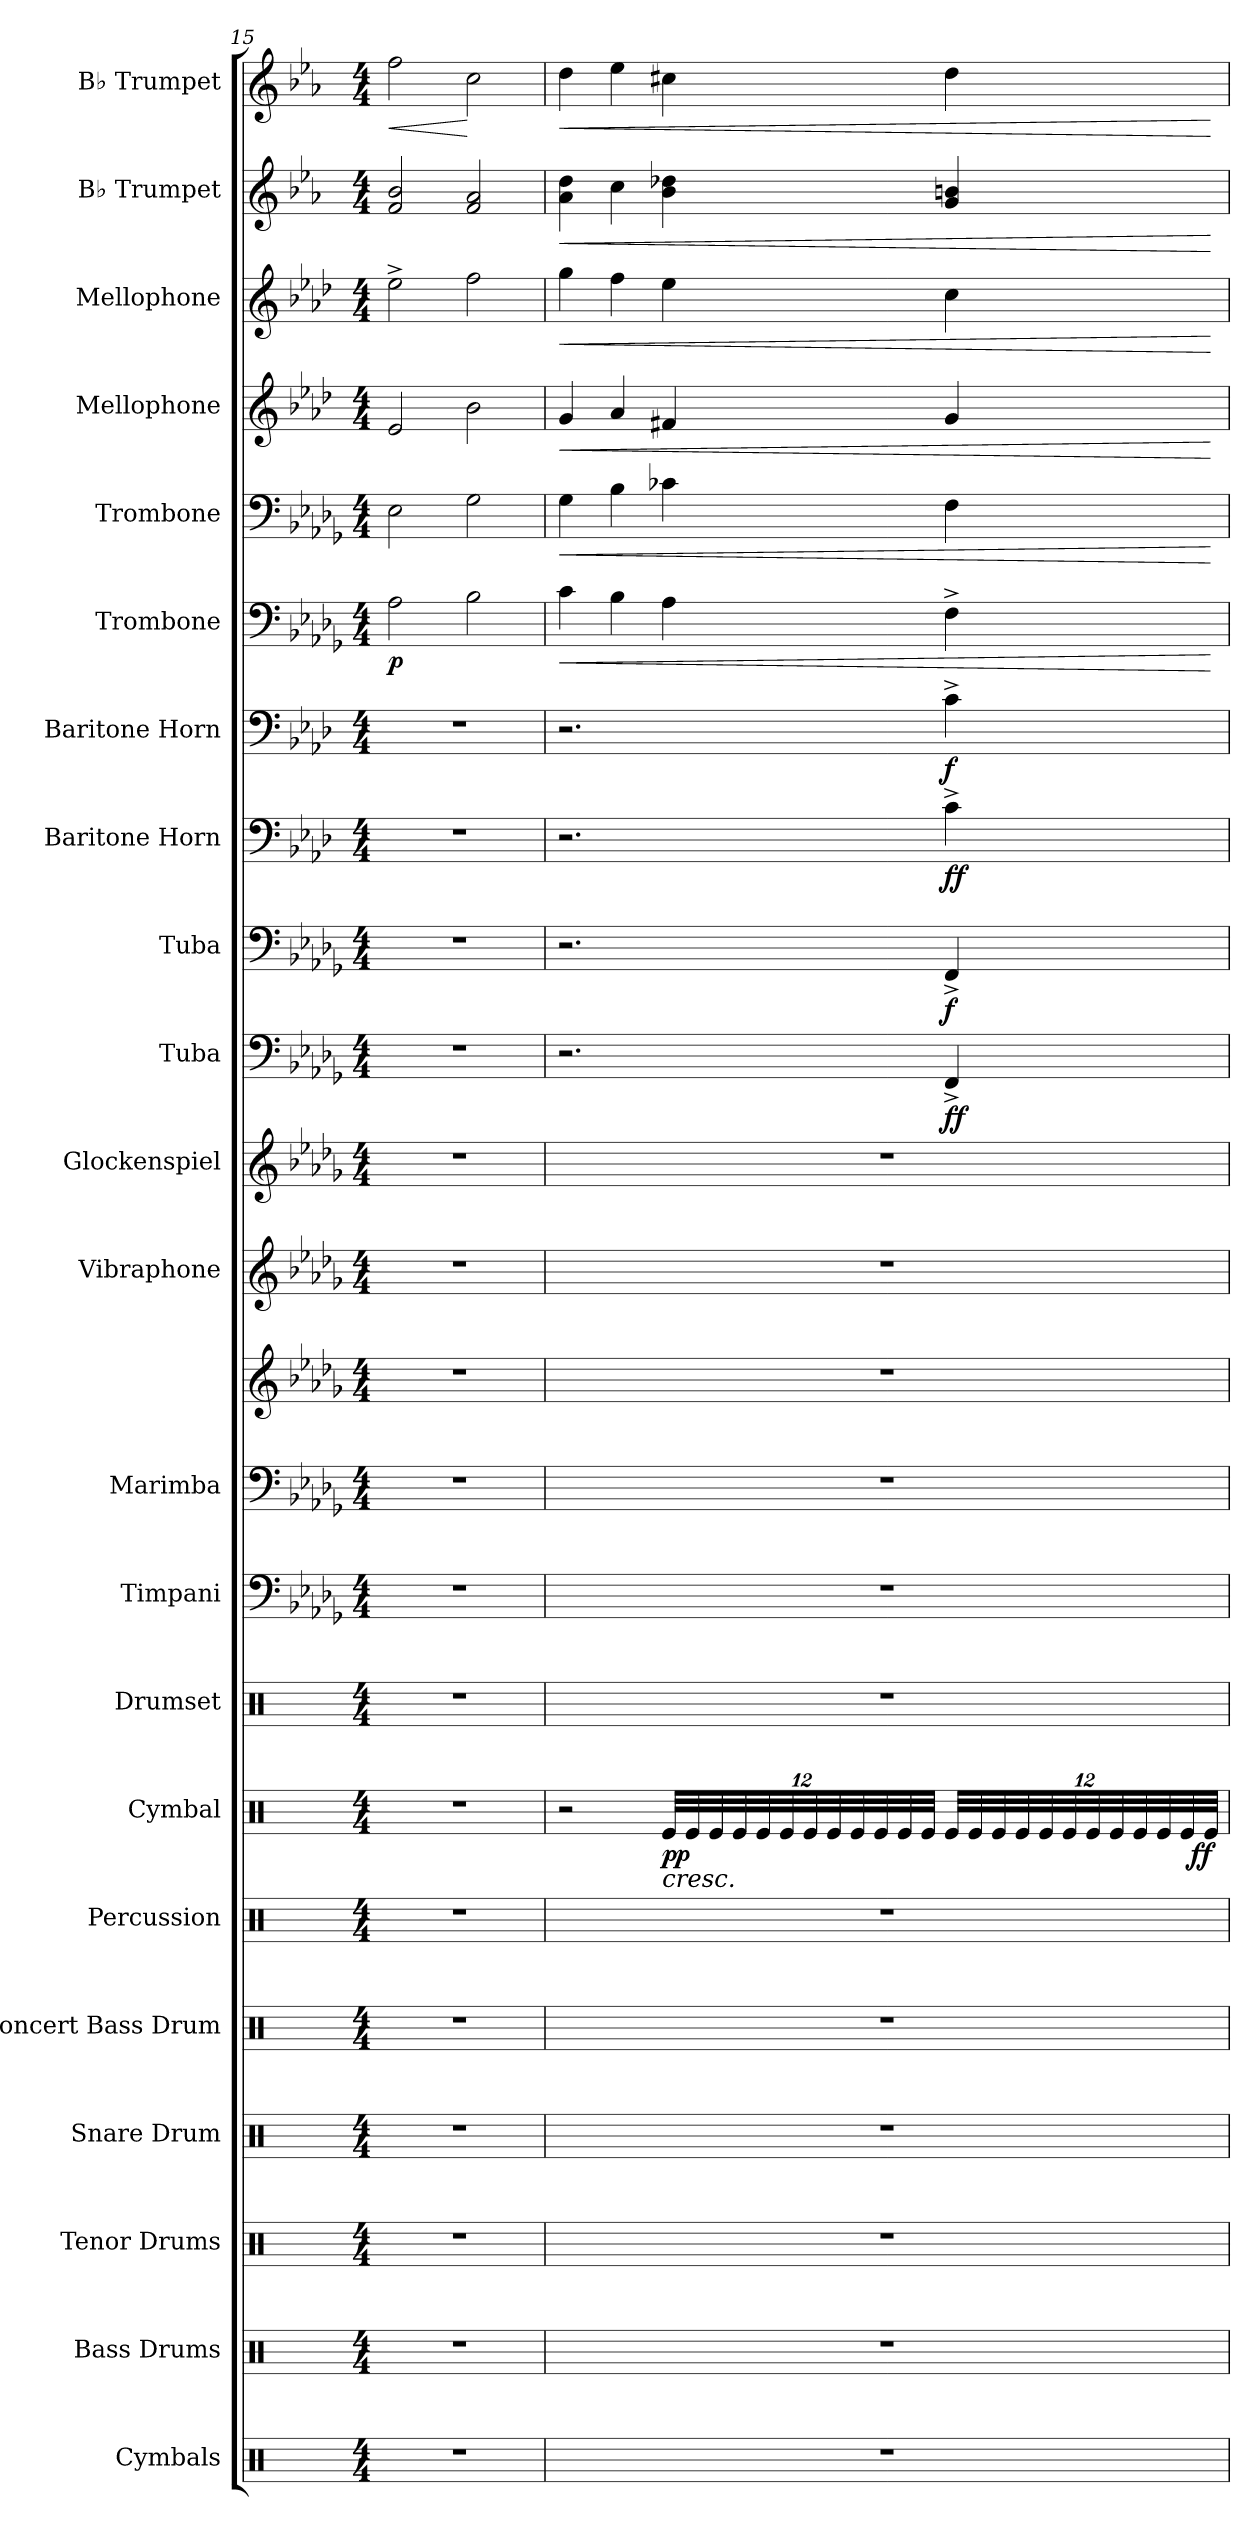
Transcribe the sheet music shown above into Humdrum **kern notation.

**kern	**kern	**kern	**kern	**kern	**kern	**kern	**dynam	**kern	**kern	**kern	**kern	**kern	**kern	**kern	**dynam	**kern	**dynam	**kern	**dynam	**kern	**dynam	**kern	**dynam	**kern	**dynam	**kern	**dynam	**kern	**dynam	**kern	**dynam	**kern	**dynam
*part22	*part21	*part20	*part19	*part18	*part17	*part16	*part16	*part15	*part14	*part13	*part13	*part12	*part11	*part10	*part10	*part9	*part9	*part8	*part8	*part7	*part7	*part6	*part6	*part5	*part5	*part4	*part4	*part3	*part3	*part2	*part2	*part1	*part1
*staff23	*staff22	*staff21	*staff20	*staff19	*staff18	*staff17	*staff17	*staff16	*staff15	*staff14	*staff13	*staff12	*staff11	*staff10	*staff10	*staff9	*staff9	*staff8	*staff8	*staff7	*staff7	*staff6	*staff6	*staff5	*staff5	*staff4	*staff4	*staff3	*staff3	*staff2	*staff2	*staff1	*staff1
*I"Cymbals	*I"Bass Drums	*I"Tenor Drums	*I"Snare Drum	*I"Concert Bass Drum	*I"Percussion	*I"Cymbal	*	*I"Drumset	*I"Timpani	*I"Marimba	*	*I"Vibraphone	*I"Glockenspiel	*I"Tuba	*	*I"Tuba	*	*I"Baritone Horn	*	*I"Baritone Horn	*	*I"Trombone	*	*I"Trombone	*	*I"Mellophone	*	*I"Mellophone	*	*I"B♭ Trumpet	*	*I"B♭ Trumpet	*
*I'Cym.	*I'B.D.	*I'T.D.	*I'S.D.	*I'Con. BD	*I'Perc.	*I'Cym.	*	*I'D. Set	*I'Timp.	*I'Mrm.	*	*I'Vib.	*I'Glock.	*I'Tba.	*	*I'Tba.	*	*I'Bar. Hn.	*	*I'Bar. Hn.	*	*I'Tbn.	*	*I'Tbn.	*	*I'Mello	*	*I'Mello	*	*I'B♭ Tpt.	*	*I'B♭ Tpt.	*
*clefX	*clefX	*clefX	*clefX	*clefX	*clefX	*clefX	*	*clefX	*clefF4	*clefF4	*clefG2	*clefG2	*clefG2	*clefF4	*	*clefF4	*	*clefF4	*	*clefF4	*	*clefF4	*	*clefF4	*	*clefG2	*	*clefG2	*	*clefG2	*	*clefG2	*
*	*	*	*	*	*	*	*	*	*	*	*	*	*ITrd-14c-24	*	*	*	*	*ITrd4c7	*	*ITrd4c7	*	*	*	*	*	*ITrd4c7	*	*ITrd4c7	*	*ITrd1c2	*	*ITrd1c2	*
*k[]	*k[]	*k[]	*k[]	*k[]	*k[]	*k[]	*	*k[]	*k[b-e-a-d-g-]	*k[b-e-a-d-g-]	*k[b-e-a-d-g-]	*k[b-e-a-d-g-]	*k[b-e-a-d-g-]	*k[b-e-a-d-g-]	*	*k[b-e-a-d-g-]	*	*k[b-e-a-d-g-]	*	*k[b-e-a-d-g-]	*	*k[b-e-a-d-g-]	*	*k[b-e-a-d-g-]	*	*k[b-e-a-d-g-]	*	*k[b-e-a-d-g-]	*	*k[b-e-a-d-g-]	*	*k[b-e-a-d-g-]	*
*M4/4	*M4/4	*M4/4	*M4/4	*M4/4	*M4/4	*M4/4	*	*M4/4	*M4/4	*M4/4	*M4/4	*M4/4	*M4/4	*M4/4	*	*M4/4	*	*M4/4	*	*M4/4	*	*M4/4	*	*M4/4	*	*M4/4	*	*M4/4	*	*M4/4	*	*M4/4	*
=15	=15	=15	=15	=15	=15	=15	=15	=15	=15	=15	=15	=15	=15	=15	=15	=15	=15	=15	=15	=15	=15	=15	=15	=15	=15	=15	=15	=15	=15	=15	=15	=15	=15
!	!	!	!	!	!	!	!	!	!	!	!	!	!	!	!	!	!	!	!	!	!	!	!LO:DY:b	!	!	!	!	!	!	!	!	!	!LO:HP:b
1r	1r	1r	1r	1r	1r	1r	.	1r	1r	1r	1r	1r	1r	1r	.	1r	.	1r	.	1r	.	2A-\	p	2E-\	.	2A-/	.	2a-^\	.	2e-/ 2a-/	.	2ee-\	<
.	.	.	.	.	.	.	.	.	.	.	.	.	.	.	.	.	.	.	.	.	.	2B-\	.	2G-\	.	2e-\	.	2b-\	.	2e-/ 2g-/	.	2b-\	[
=16	=16	=16	=16	=16	=16	=16	=16	=16	=16	=16	=16	=16	=16	=16	=16	=16	=16	=16	=16	=16	=16	=16	=16	=16	=16	=16	=16	=16	=16	=16	=16	=16	=16
!	!	!	!	!	!	!	!	!	!	!	!	!	!	!	!	!	!	!	!	!	!	!	!LO:HP:b	!	!LO:HP:b	!	!LO:HP:b	!	!LO:HP:b	!	!LO:HP:b	!	!LO:HP:b
1r	1r	1r	1r	1r	1r	2r	.	1r	1r	1r	1r	1r	1r	2.r	.	2.r	.	2.r	.	2.r	.	4c\	<	4G-\	<	4c/	<	4cc\	<	4g-\ 4cc\	<	4cc\	<
.	.	.	.	.	.	.	.	.	.	.	.	.	.	.	.	.	.	.	.	.	.	4B-\	.	4B-\	.	4d-/	.	4b-\	.	4b-\	.	4dd-\	.
*	*	*	*	*	*	*Xbrackettup	*	*	*	*	*	*	*	*	*	*	*	*	*	*	*	*	*	*	*	*	*	*	*	*	*	*	*
!	!	!	!	!	!	!	!LO:HP:b	!	!	!	!	!	!	!	!	!	!	!	!	!	!	!	!	!	!	!	!	!	!	!	!	!	!
!	!	!	!	!	!	!	!LO:DY:n=1:b	!	!	!	!	!	!	!	!	!	!	!	!	!	!	!	!	!	!	!	!	!	!	!	!	!	!
.	.	.	.	.	.	48Re/LLL	< pp	.	.	.	.	.	.	.	.	.	.	.	.	.	.	4A-\	.	4c-X\	.	4Bn/	.	4a-\	.	4a-\ 4cc-X\	.	4bn\	.
.	.	.	.	.	.	48Re/	.	.	.	.	.	.	.	.	.	.	.	.	.	.	.	.	.	.	.	.	.	.	.	.	.	.	.
.	.	.	.	.	.	48Re/	.	.	.	.	.	.	.	.	.	.	.	.	.	.	.	.	.	.	.	.	.	.	.	.	.	.	.
.	.	.	.	.	.	48Re/	.	.	.	.	.	.	.	.	.	.	.	.	.	.	.	.	.	.	.	.	.	.	.	.	.	.	.
.	.	.	.	.	.	48Re/	.	.	.	.	.	.	.	.	.	.	.	.	.	.	.	.	.	.	.	.	.	.	.	.	.	.	.
.	.	.	.	.	.	48Re/	.	.	.	.	.	.	.	.	.	.	.	.	.	.	.	.	.	.	.	.	.	.	.	.	.	.	.
.	.	.	.	.	.	48Re/	.	.	.	.	.	.	.	.	.	.	.	.	.	.	.	.	.	.	.	.	.	.	.	.	.	.	.
.	.	.	.	.	.	48Re/	.	.	.	.	.	.	.	.	.	.	.	.	.	.	.	.	.	.	.	.	.	.	.	.	.	.	.
.	.	.	.	.	.	48Re/	.	.	.	.	.	.	.	.	.	.	.	.	.	.	.	.	.	.	.	.	.	.	.	.	.	.	.
.	.	.	.	.	.	48Re/	.	.	.	.	.	.	.	.	.	.	.	.	.	.	.	.	.	.	.	.	.	.	.	.	.	.	.
.	.	.	.	.	.	48Re/	.	.	.	.	.	.	.	.	.	.	.	.	.	.	.	.	.	.	.	.	.	.	.	.	.	.	.
.	.	.	.	.	.	48Re/JJJ	.	.	.	.	.	.	.	.	.	.	.	.	.	.	.	.	.	.	.	.	.	.	.	.	.	.	.
!	!	!	!	!	!	!	!	!	!	!	!	!	!	!	!LO:DY:b	!	!LO:DY:b	!	!LO:DY:b	!	!LO:DY:b	!	!	!	!	!	!	!	!	!	!	!	!
.	.	.	.	.	.	48Re/LLL	.	.	.	.	.	.	.	4FF^/	ff	4FF^/	f	4F^\	ff	4F^\	f	4F^\	.	4F\	.	4c/	.	4f\	.	4f/ 4an/	.	4cc\	.
.	.	.	.	.	.	48Re/	.	.	.	.	.	.	.	.	.	.	.	.	.	.	.	.	.	.	.	.	.	.	.	.	.	.	.
.	.	.	.	.	.	48Re/	.	.	.	.	.	.	.	.	.	.	.	.	.	.	.	.	.	.	.	.	.	.	.	.	.	.	.
.	.	.	.	.	.	48Re/	.	.	.	.	.	.	.	.	.	.	.	.	.	.	.	.	.	.	.	.	.	.	.	.	.	.	.
.	.	.	.	.	.	48Re/	.	.	.	.	.	.	.	.	.	.	.	.	.	.	.	.	.	.	.	.	.	.	.	.	.	.	.
.	.	.	.	.	.	48Re/	.	.	.	.	.	.	.	.	.	.	.	.	.	.	.	.	.	.	.	.	.	.	.	.	.	.	.
.	.	.	.	.	.	48Re/	.	.	.	.	.	.	.	.	.	.	.	.	.	.	.	.	.	.	.	.	.	.	.	.	.	.	.
.	.	.	.	.	.	48Re/	.	.	.	.	.	.	.	.	.	.	.	.	.	.	.	.	.	.	.	.	.	.	.	.	.	.	.
.	.	.	.	.	.	48Re/	.	.	.	.	.	.	.	.	.	.	.	.	.	.	.	.	.	.	.	.	.	.	.	.	.	.	.
.	.	.	.	.	.	48Re/	.	.	.	.	.	.	.	.	.	.	.	.	.	.	.	.	.	.	.	.	.	.	.	.	.	.	.
.	.	.	.	.	.	48Re/	.	.	.	.	.	.	.	.	.	.	.	.	.	.	.	.	.	.	.	.	.	.	.	.	.	.	.
!	!	!	!	!	!	!	!LO:DY:n=2:b	!	!	!	!	!	!	!	!	!	!	!	!	!	!	!	!	!	!	!	!	!	!	!	!	!	!
.	.	.	.	.	.	48Re/JJJ	ff	.	.	.	.	.	.	.	.	.	.	.	.	.	.	.	.	.	.	.	.	.	.	.	.	.	.
.	.	.	.	.	.	.	[	.	.	.	.	.	.	.	.	.	.	.	.	.	.	.	[	.	[	.	[	.	[	.	[	.	[
=	=	=	=	=	=	=	=	=	=	=	=	=	=	=	=	=	=	=	=	=	=	=	=	=	=	=	=	=	=	=	=	=	=
*-	*-	*-	*-	*-	*-	*-	*-	*-	*-	*-	*-	*-	*-	*-	*-	*-	*-	*-	*-	*-	*-	*-	*-	*-	*-	*-	*-	*-	*-	*-	*-	*-	*-
